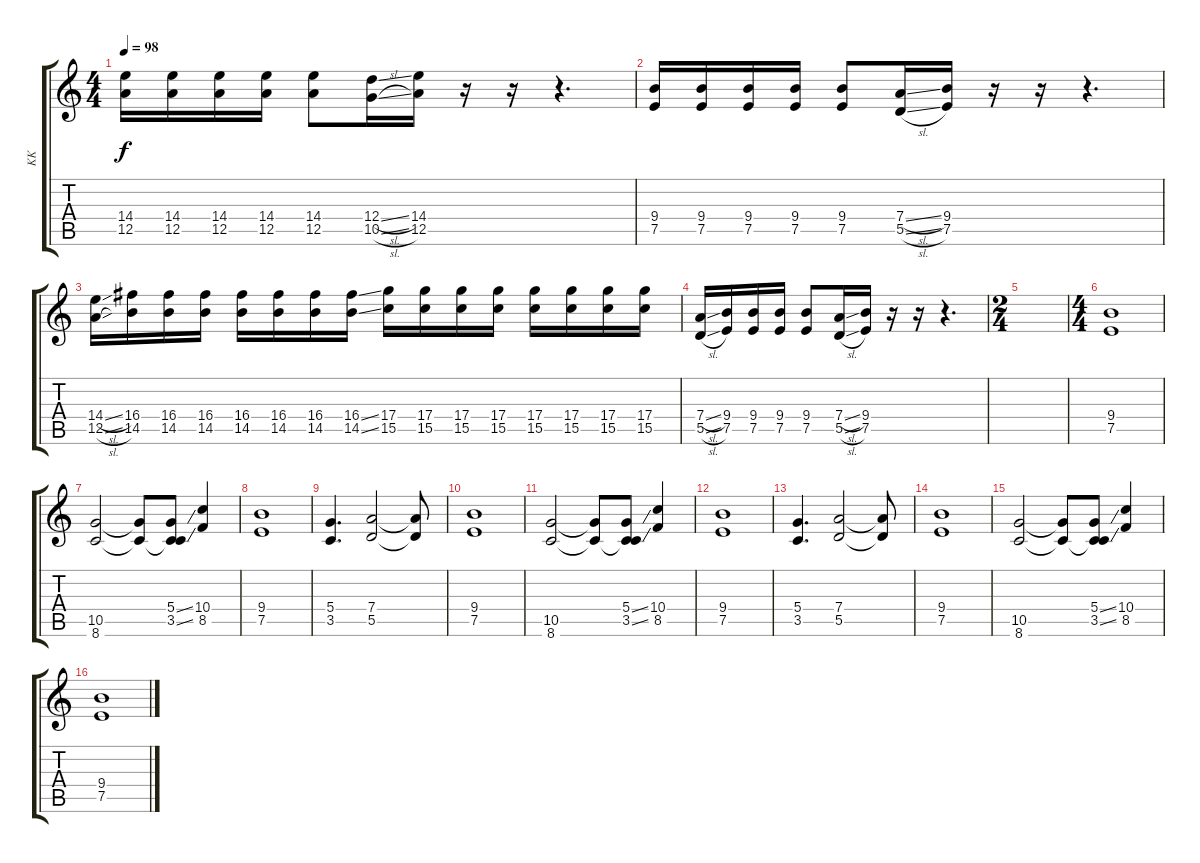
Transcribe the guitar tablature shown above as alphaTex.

\track ("KK" "KK") {instrument distortionguitar}
\staff {score tabs}
\tuning (E4 B3 G3 D3 A2 E2) {hide}
\ts (4 4)
\tempo 98
\clef g2
\ks c
(14.4 12.5).16{dy f} (14.4 12.5).16 (14.4 12.5).16 (14.4 12.5).16 (14.4 12.5).8 (12.4{sl} 10.5{sl}).16 (14.4 12.5).16 r.16 r.16 r.4{d} |
(9.4 7.5).16 (9.4 7.5).16 (9.4 7.5).16 (9.4 7.5).16 (9.4 7.5).8 (7.4{sl} 5.5{sl}).16 (9.4 7.5).16 r.16 r.16 r.4{d} |
(14.4{sl} 12.5{sl}).16 (16.4 14.5).16 (16.4 14.5).16 (16.4 14.5).16 (16.4 14.5).16 (16.4 14.5).16 (16.4 14.5).16 (16.4{ss} 14.5{ss}).16 (17.4 15.5).16 (17.4 15.5).16 (17.4 15.5).16 (17.4 15.5).16 (17.4 15.5).16 (17.4 15.5).16 (17.4 15.5).16 (17.4 15.5).16 |
(7.4{sl} 5.5{sl}).16 (9.4 7.5).16 (9.4 7.5).16 (9.4 7.5).16 (9.4 7.5).8 (7.4{sl} 5.5{sl}).16 (9.4 7.5).16 r.16 r.16 r.4{d} |
\ts (2 4)
|
\ts (4 4)
(9.4 7.5).1 |
(10.5 8.6).2 (10.5{t} 8.6{t}).8 (5.4{ss} 3.5{ss} 8.6{t}).8 (10.4 8.5).4 |
(9.4 7.5).1 |
(5.4 3.5).4{d} (7.4 5.5).2 (7.4{t} 5.5{t}).8 |
(9.4 7.5).1 |
(10.5 8.6).2 (10.5{t} 8.6{t}).8 (5.4{ss} 3.5{ss} 8.6{t}).8 (10.4 8.5).4 |
(9.4 7.5).1 |
(5.4 3.5).4{d} (7.4 5.5).2 (7.4{t} 5.5{t}).8 |
(9.4 7.5).1 |
(10.5 8.6).2 (10.5{t} 8.6{t}).8 (5.4{ss} 3.5{ss} 8.6{t}).8 (10.4 8.5).4 |
(9.4 7.5).1
